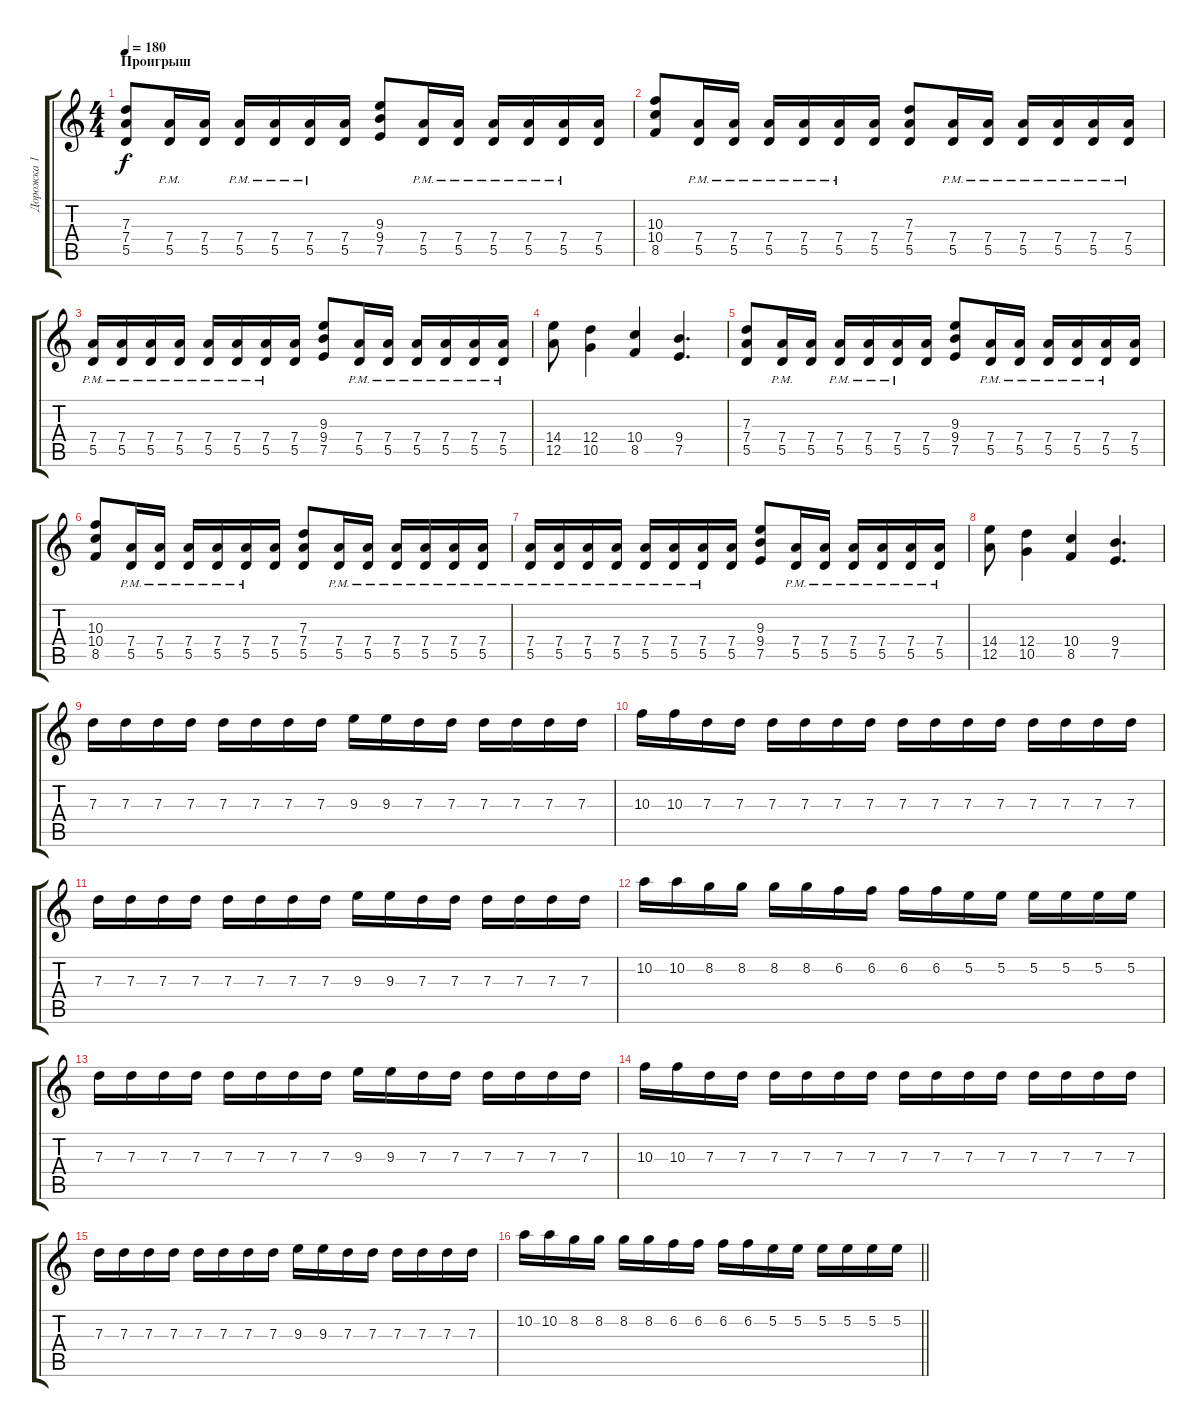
\track ("Дорожка 1" "Дорожка 1") {instrument distortionguitar}
\staff {score tabs}
\tuning (E4 B3 G3 D3 A2 E2) {hide}
\ts (4 4)
\section ("" "Проигрыш")
\tempo 180
\clef g2
\ks c
(7.3 7.4 5.5).8{dy f} (7.4{pm} 5.5{pm}).16 (7.4 5.5).16 (7.4{pm} 5.5{pm}).16 (7.4{pm} 5.5{pm}).16 (7.4{pm} 5.5{pm}).16 (7.4 5.5).16 (9.3 9.4 7.5).8 (7.4{pm} 5.5{pm}).16 (7.4{pm} 5.5{pm}).16 (7.4{pm} 5.5{pm}).16 (7.4{pm} 5.5{pm}).16 (7.4{pm} 5.5{pm}).16 (7.4 5.5).16 |
(10.3 10.4 8.5).8 (7.4{pm} 5.5{pm}).16 (7.4{pm} 5.5{pm}).16 (7.4{pm} 5.5{pm}).16 (7.4{pm} 5.5{pm}).16 (7.4{pm} 5.5{pm}).16 (7.4 5.5).16 (7.3 7.4 5.5).8 (7.4{pm} 5.5{pm}).16 (7.4{pm} 5.5{pm}).16 (7.4{pm} 5.5{pm}).16 (7.4{pm} 5.5{pm}).16 (7.4{pm} 5.5{pm}).16 (7.4{pm} 5.5{pm}).16 |
(7.4{pm} 5.5{pm}).16 (7.4{pm} 5.5{pm}).16 (7.4{pm} 5.5{pm}).16 (7.4{pm} 5.5{pm}).16 (7.4{pm} 5.5{pm}).16 (7.4{pm} 5.5{pm}).16 (7.4{pm} 5.5{pm}).16 (7.4 5.5).16 (9.3 9.4 7.5).8 (7.4{pm} 5.5{pm}).16 (7.4{pm} 5.5{pm}).16 (7.4{pm} 5.5{pm}).16 (7.4{pm} 5.5{pm}).16 (7.4{pm} 5.5{pm}).16 (7.4{pm} 5.5{pm}).16 |
(14.4 12.5).8 (12.4 10.5).4 (10.4 8.5).4 (9.4 7.5).4{d} |
(7.3 7.4 5.5).8 (7.4{pm} 5.5{pm}).16 (7.4 5.5).16 (7.4{pm} 5.5{pm}).16 (7.4{pm} 5.5{pm}).16 (7.4{pm} 5.5{pm}).16 (7.4 5.5).16 (9.3 9.4 7.5).8 (7.4{pm} 5.5{pm}).16 (7.4{pm} 5.5{pm}).16 (7.4{pm} 5.5{pm}).16 (7.4{pm} 5.5{pm}).16 (7.4{pm} 5.5{pm}).16 (7.4 5.5).16 |
(10.3 10.4 8.5).8 (7.4{pm} 5.5{pm}).16 (7.4{pm} 5.5{pm}).16 (7.4{pm} 5.5{pm}).16 (7.4{pm} 5.5{pm}).16 (7.4{pm} 5.5{pm}).16 (7.4 5.5).16 (7.3 7.4 5.5).8 (7.4{pm} 5.5{pm}).16 (7.4{pm} 5.5{pm}).16 (7.4{pm} 5.5{pm}).16 (7.4{pm} 5.5{pm}).16 (7.4{pm} 5.5{pm}).16 (7.4{pm} 5.5{pm}).16 |
(7.4{pm} 5.5{pm}).16 (7.4{pm} 5.5{pm}).16 (7.4{pm} 5.5{pm}).16 (7.4{pm} 5.5{pm}).16 (7.4{pm} 5.5{pm}).16 (7.4{pm} 5.5{pm}).16 (7.4{pm} 5.5{pm}).16 (7.4 5.5).16 (9.3 9.4 7.5).8 (7.4{pm} 5.5{pm}).16 (7.4{pm} 5.5{pm}).16 (7.4{pm} 5.5{pm}).16 (7.4{pm} 5.5{pm}).16 (7.4{pm} 5.5{pm}).16 (7.4{pm} 5.5{pm}).16 |
(14.4 12.5).8 (12.4 10.5).4 (10.4 8.5).4 (9.4 7.5).4{d} |
7.3.16 7.3.16 7.3.16 7.3.16 7.3.16 7.3.16 7.3.16 7.3.16 9.3.16 9.3.16 7.3.16 7.3.16 7.3.16 7.3.16 7.3.16 7.3.16 |
10.3.16 10.3.16 7.3.16 7.3.16 7.3.16 7.3.16 7.3.16 7.3.16 7.3.16 7.3.16 7.3.16 7.3.16 7.3.16 7.3.16 7.3.16 7.3.16 |
7.3.16 7.3.16 7.3.16 7.3.16 7.3.16 7.3.16 7.3.16 7.3.16 9.3.16 9.3.16 7.3.16 7.3.16 7.3.16 7.3.16 7.3.16 7.3.16 |
10.2.16 10.2.16 8.2.16 8.2.16 8.2.16 8.2.16 6.2.16 6.2.16 6.2.16 6.2.16 5.2.16 5.2.16 5.2.16 5.2.16 5.2.16 5.2.16 |
7.3.16 7.3.16 7.3.16 7.3.16 7.3.16 7.3.16 7.3.16 7.3.16 9.3.16 9.3.16 7.3.16 7.3.16 7.3.16 7.3.16 7.3.16 7.3.16 |
10.3.16 10.3.16 7.3.16 7.3.16 7.3.16 7.3.16 7.3.16 7.3.16 7.3.16 7.3.16 7.3.16 7.3.16 7.3.16 7.3.16 7.3.16 7.3.16 |
7.3.16 7.3.16 7.3.16 7.3.16 7.3.16 7.3.16 7.3.16 7.3.16 9.3.16 9.3.16 7.3.16 7.3.16 7.3.16 7.3.16 7.3.16 7.3.16 |
\barLineRight lightlight
10.2.16 10.2.16 8.2.16 8.2.16 8.2.16 8.2.16 6.2.16 6.2.16 6.2.16 6.2.16 5.2.16 5.2.16 5.2.16 5.2.16 5.2.16 5.2.16
